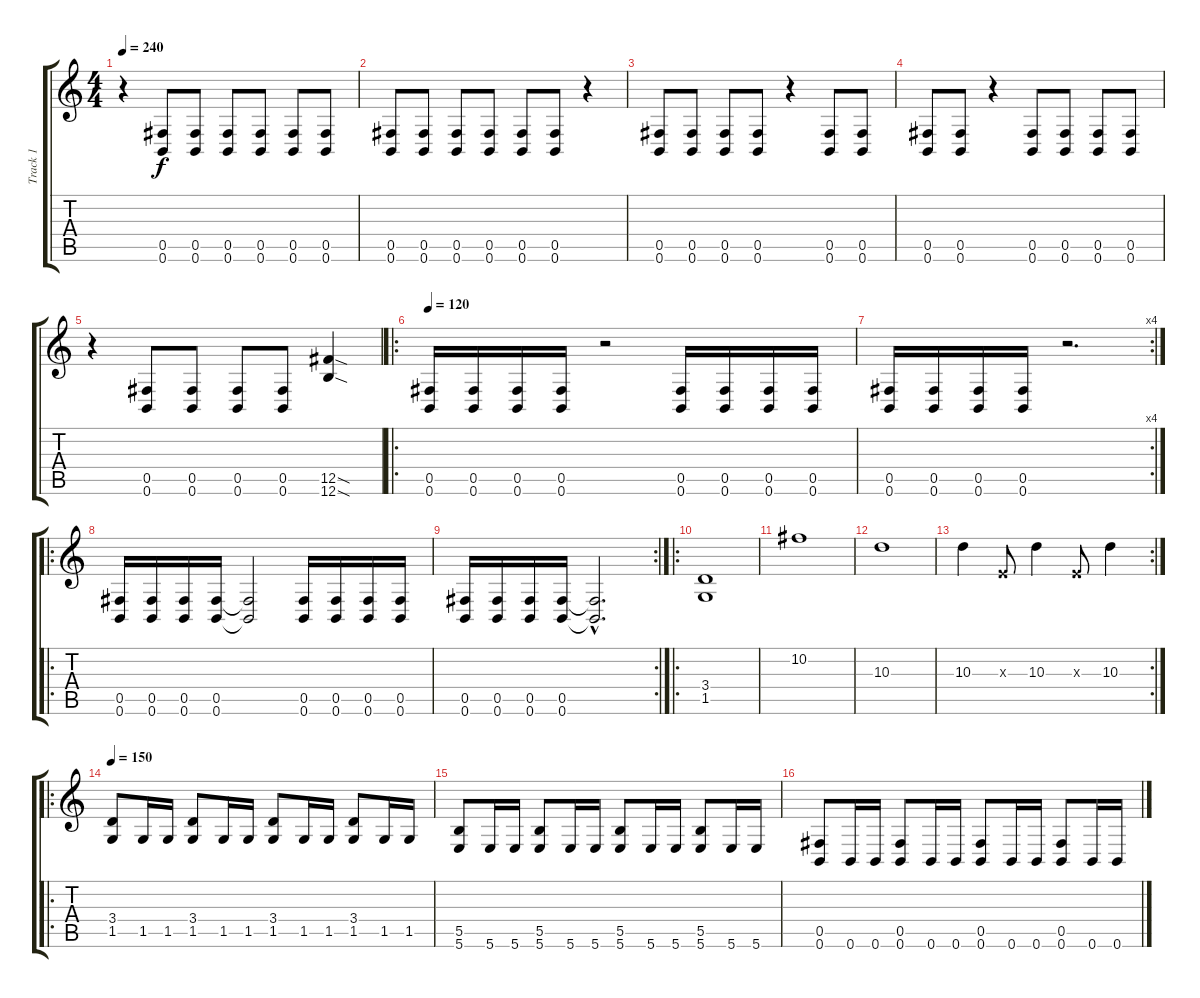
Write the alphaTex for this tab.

\track ("Track 1" "Track 1") {instrument distortionguitar}
\staff {score tabs}
\tuning (Db4 Ab3 E3 B2 Gb2 B1) {hide}
\ts (4 4)
\tempo 240
\clef g2
\ks c
r.4{dy f} (0.5 0.6).8 (0.5 0.6).8 (0.5 0.6).8 (0.5 0.6).8 (0.5 0.6).8 (0.5 0.6).8 |
(0.5 0.6).8 (0.5 0.6).8 (0.5 0.6).8 (0.5 0.6).8 (0.5 0.6).8 (0.5 0.6).8 r.4 |
(0.5 0.6).8 (0.5 0.6).8 (0.5 0.6).8 (0.5 0.6).8 r.4 (0.5 0.6).8 (0.5 0.6).8 |
(0.5 0.6).8 (0.5 0.6).8 r.4 (0.5 0.6).8 (0.5 0.6).8 (0.5 0.6).8 (0.5 0.6).8 |
r.4 (0.5 0.6).8 (0.5 0.6).8 (0.5 0.6).8 (0.5 0.6).8 (12.5{sod} 12.6{sod}).4 |
\ro
\tempo 120
(0.5 0.6).16 (0.5 0.6).16 (0.5 0.6).16 (0.5 0.6).16 r.2 (0.5 0.6).16 (0.5 0.6).16 (0.5 0.6).16 (0.5 0.6).16 |
\rc 4
(0.5 0.6).16 (0.5 0.6).16 (0.5 0.6).16 (0.5 0.6).16 r.2{d} |
\ro
(0.5 0.6).16 (0.5 0.6).16 (0.5 0.6).16 (0.5 0.6).16 (0.5{t} 0.6{t}).2 (0.5 0.6).16 (0.5 0.6).16 (0.5 0.6).16 (0.5 0.6).16 |
\rc 2
(0.5 0.6).16 (0.5 0.6).16 (0.5 0.6).16 (0.5 0.6).16 (0.5{hac t} 0.6{hac t}).2{d} |
\ro
(3.4 1.5).1 |
10.2.1 |
10.3.1 |
\rc 2
10.3.4 0.3{x}.8 10.3.4 0.3{x}.8 10.3.4 |
\ro
\tempo 150
(3.4 1.5).8 1.5.16 1.5.16 (3.4 1.5).8 1.5.16 1.5.16 (3.4 1.5).8 1.5.16 1.5.16 (3.4 1.5).8 1.5.16 1.5.16 |
(5.5 5.6).8 5.6.16 5.6.16 (5.5 5.6).8 5.6.16 5.6.16 (5.5 5.6).8 5.6.16 5.6.16 (5.5 5.6).8 5.6.16 5.6.16 |
(0.5 0.6).8 0.6.16 0.6.16 (0.5 0.6).8 0.6.16 0.6.16 (0.5 0.6).8 0.6.16 0.6.16 (0.5 0.6).8 0.6.16 0.6.16
